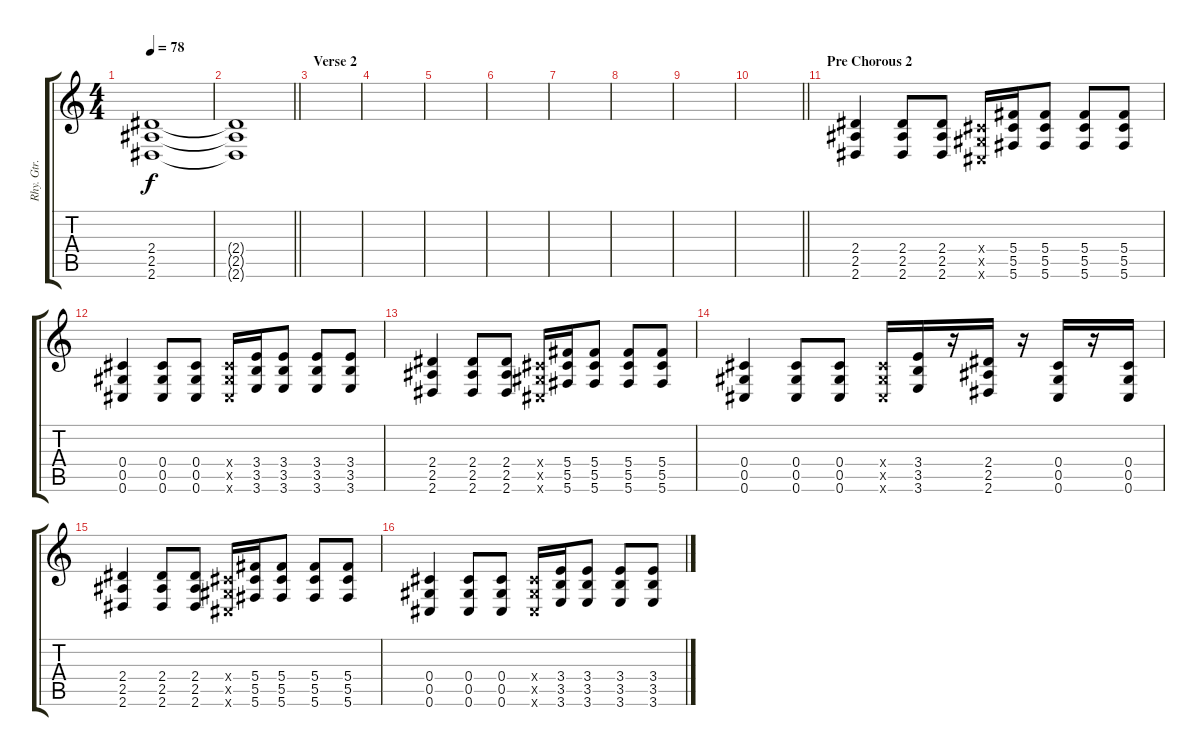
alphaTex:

\track ("Rhy. Gtr. 1" "Rhy. Gtr. ") {instrument distortionguitar}
\staff {score tabs}
\tuning (Eb4 Bb3 Gb3 Db3 Ab2 Db2) {hide}
\ts (4 4)
\section ("" "")
\tempo 78
\clef g2
\ks c
(2.4 2.5 2.6).1{dy f} |
\barLineRight lightlight
(2.4{t} 2.5{t} 2.6{t}).1 |
\section ("" "Verse 2")
|
|
|
|
|
|
|
\barLineRight lightlight
|
\section ("" "Pre Chorous 2")
(2.4 2.5 2.6).4 (2.4 2.5 2.6).8 (2.4 2.5 2.6).8 (0.4{x} 0.5{x} 0.6{x}).16 (5.4 5.5 5.6).16 (5.4 5.5 5.6).8 (5.4 5.5 5.6).8 (5.4 5.5 5.6).8 |
(0.4 0.5 0.6).4 (0.4 0.5 0.6).8 (0.4 0.5 0.6).8 (0.4{x} 0.5{x} 0.6{x}).16 (3.4 3.5 3.6).16 (3.4 3.5 3.6).8 (3.4 3.5 3.6).8 (3.4 3.5 3.6).8 |
(2.4 2.5 2.6).4 (2.4 2.5 2.6).8 (2.4 2.5 2.6).8 (0.4{x} 0.5{x} 0.6{x}).16 (5.4 5.5 5.6).16 (5.4 5.5 5.6).8 (5.4 5.5 5.6).8 (5.4 5.5 5.6).8 |
(0.4 0.5 0.6).4 (0.4 0.5 0.6).8 (0.4 0.5 0.6).8 (0.4{x} 0.5{x} 0.6{x}).16 (3.4 3.5 3.6).16 r.16 (2.4 2.5 2.6).16 r.16 (0.4 0.5 0.6).16 r.16 (0.4 0.5 0.6).16 |
(2.4 2.5 2.6).4 (2.4 2.5 2.6).8 (2.4 2.5 2.6).8 (0.4{x} 0.5{x} 0.6{x}).16 (5.4 5.5 5.6).16 (5.4 5.5 5.6).8 (5.4 5.5 5.6).8 (5.4 5.5 5.6).8 |
(0.4 0.5 0.6).4 (0.4 0.5 0.6).8 (0.4 0.5 0.6).8 (0.4{x} 0.5{x} 0.6{x}).16 (3.4 3.5 3.6).16 (3.4 3.5 3.6).8 (3.4 3.5 3.6).8 (3.4 3.5 3.6).8
